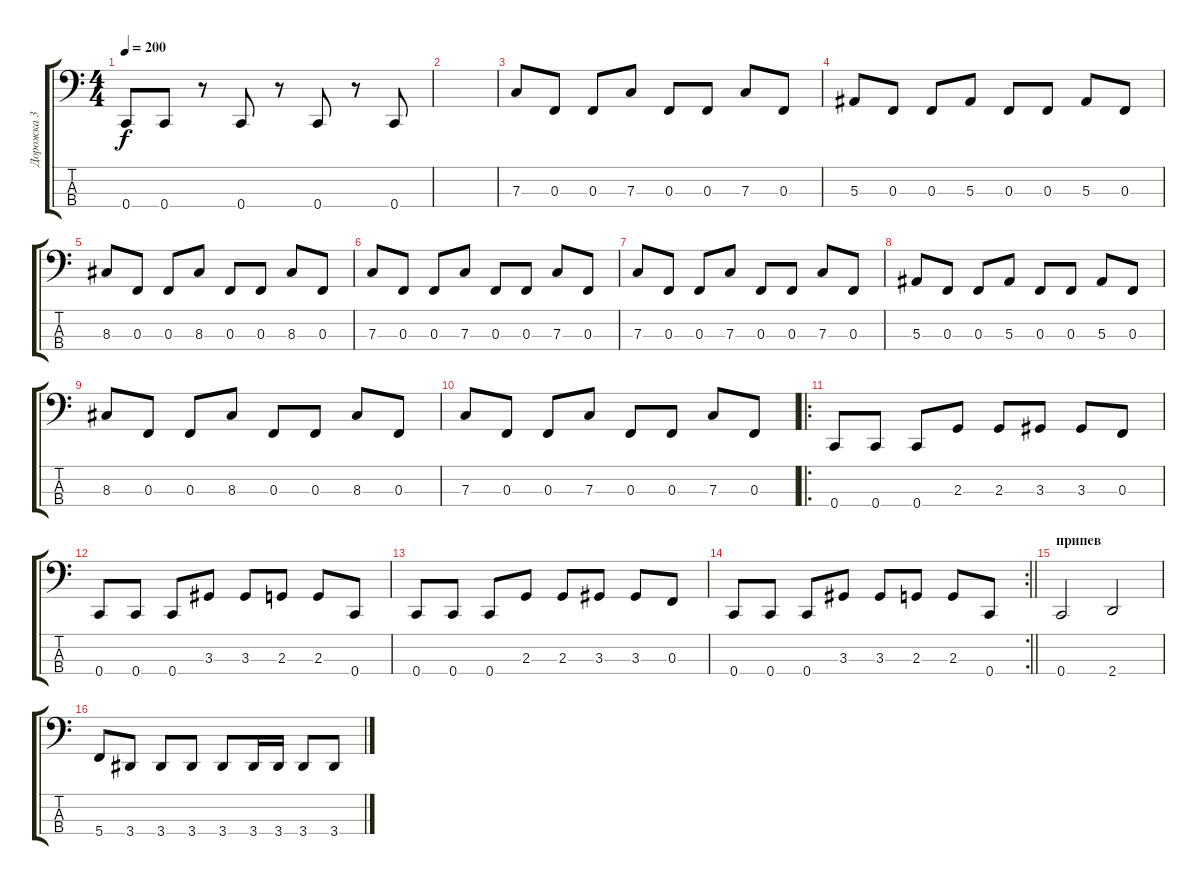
\track ("Дорожка 3" "Дорожка 3") {instrument slapbass1}
\staff {score tabs}
\tuning (Eb2 Bb1 F1 C1) {hide}
\ts (4 4)
\tempo 200
\clef f4
\ks c
0.4.8{dy f} 0.4.8 r.8 0.4.8 r.8 0.4.8 r.8 0.4.8 |
|
7.3.8 0.3.8 0.3.8 7.3.8 0.3.8 0.3.8 7.3.8 0.3.8 |
5.3.8 0.3.8 0.3.8 5.3.8 0.3.8 0.3.8 5.3.8 0.3.8 |
8.3.8 0.3.8 0.3.8 8.3.8 0.3.8 0.3.8 8.3.8 0.3.8 |
7.3.8 0.3.8 0.3.8 7.3.8 0.3.8 0.3.8 7.3.8 0.3.8 |
7.3.8 0.3.8 0.3.8 7.3.8 0.3.8 0.3.8 7.3.8 0.3.8 |
5.3.8 0.3.8 0.3.8 5.3.8 0.3.8 0.3.8 5.3.8 0.3.8 |
8.3.8 0.3.8 0.3.8 8.3.8 0.3.8 0.3.8 8.3.8 0.3.8 |
7.3.8 0.3.8 0.3.8 7.3.8 0.3.8 0.3.8 7.3.8 0.3.8 |
\ro
0.4.8 0.4.8 0.4.8 2.3.8 2.3.8 3.3.8 3.3.8 0.3.8 |
0.4.8 0.4.8 0.4.8 3.3.8 3.3.8 2.3.8 2.3.8 0.4.8 |
0.4.8 0.4.8 0.4.8 2.3.8 2.3.8 3.3.8 3.3.8 0.3.8 |
\rc 2
\barLineRight lightlight
0.4.8 0.4.8 0.4.8 3.3.8 3.3.8 2.3.8 2.3.8 0.4.8 |
\section ("" "припев")
0.4.2 2.4.2 |
5.4.8 3.4.8 3.4.8 3.4.8 3.4.8 3.4.16 3.4.16 3.4.8 3.4.8
